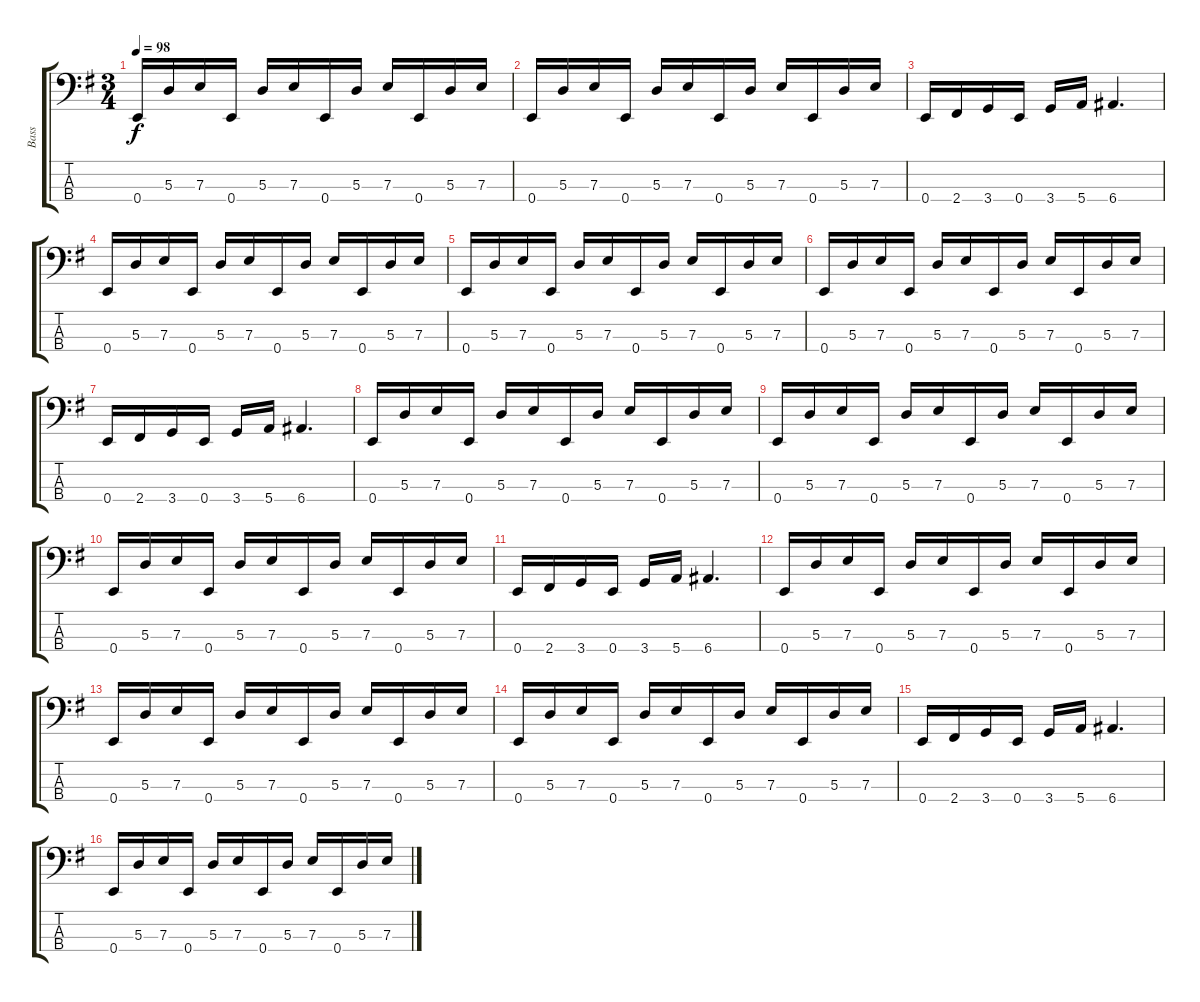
\track ("Bass" "Bass") {instrument electricbassfinger}
\staff {score tabs}
\tuning (G2 D2 A1 E1) {hide}
\ts (3 4)
\tempo 98
\clef f4
\ks eminor
0.4.16{dy f} 5.3.16 7.3.16 0.4.16 5.3.16 7.3.16 0.4.16 5.3.16 7.3.16 0.4.16 5.3.16 7.3.16 |
0.4.16 5.3.16 7.3.16 0.4.16 5.3.16 7.3.16 0.4.16 5.3.16 7.3.16 0.4.16 5.3.16 7.3.16 |
0.4.16 2.4.16 3.4.16 0.4.16 3.4.16 5.4.16 6.4.4{d} |
0.4.16 5.3.16 7.3.16 0.4.16 5.3.16 7.3.16 0.4.16 5.3.16 7.3.16 0.4.16 5.3.16 7.3.16 |
0.4.16 5.3.16 7.3.16 0.4.16 5.3.16 7.3.16 0.4.16 5.3.16 7.3.16 0.4.16 5.3.16 7.3.16 |
0.4.16 5.3.16 7.3.16 0.4.16 5.3.16 7.3.16 0.4.16 5.3.16 7.3.16 0.4.16 5.3.16 7.3.16 |
0.4.16 2.4.16 3.4.16 0.4.16 3.4.16 5.4.16 6.4.4{d} |
0.4.16 5.3.16 7.3.16 0.4.16 5.3.16 7.3.16 0.4.16 5.3.16 7.3.16 0.4.16 5.3.16 7.3.16 |
0.4.16 5.3.16 7.3.16 0.4.16 5.3.16 7.3.16 0.4.16 5.3.16 7.3.16 0.4.16 5.3.16 7.3.16 |
0.4.16 5.3.16 7.3.16 0.4.16 5.3.16 7.3.16 0.4.16 5.3.16 7.3.16 0.4.16 5.3.16 7.3.16 |
0.4.16 2.4.16 3.4.16 0.4.16 3.4.16 5.4.16 6.4.4{d} |
0.4.16 5.3.16 7.3.16 0.4.16 5.3.16 7.3.16 0.4.16 5.3.16 7.3.16 0.4.16 5.3.16 7.3.16 |
0.4.16 5.3.16 7.3.16 0.4.16 5.3.16 7.3.16 0.4.16 5.3.16 7.3.16 0.4.16 5.3.16 7.3.16 |
0.4.16 5.3.16 7.3.16 0.4.16 5.3.16 7.3.16 0.4.16 5.3.16 7.3.16 0.4.16 5.3.16 7.3.16 |
0.4.16 2.4.16 3.4.16 0.4.16 3.4.16 5.4.16 6.4.4{d} |
0.4.16 5.3.16 7.3.16 0.4.16 5.3.16 7.3.16 0.4.16 5.3.16 7.3.16 0.4.16 5.3.16 7.3.16
